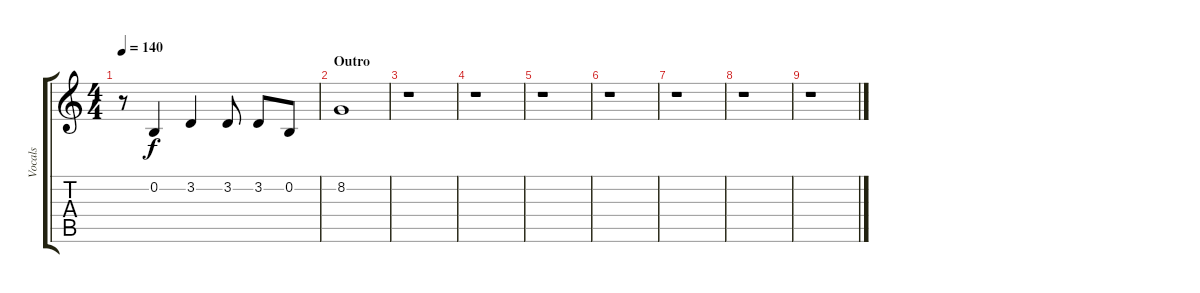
\track ("Vocals" "Vocals") {instrument lead2sawtooth}
\staff {score tabs}
\tuning (E4 B3 G3 D3 A2 E2) {hide}
\ts (4 4)
\tempo 140
\clef g2
\ks c
r.8{dy f} 0.2.4 3.2.4 3.2.8 3.2.8 0.2.8 |
\section ("" "Outro")
8.2.1{volume 11} |
r.1 |
r.1 |
r.1 |
r.1 |
r.1 |
r.1 |
r.1
